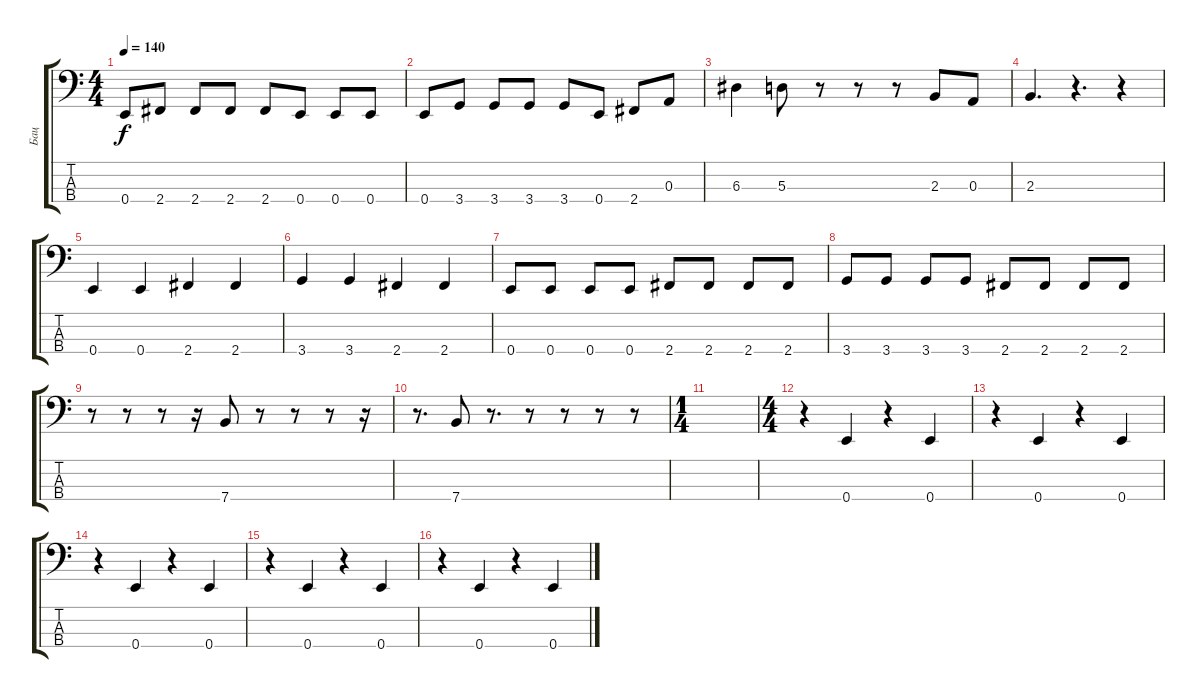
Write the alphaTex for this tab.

\track ("Бац" "Бац") {instrument electricbassfinger}
\staff {score tabs}
\tuning (G2 D2 A1 E1) {hide}
\ts (4 4)
\tempo 140
\clef f4
\ks c
0.4.8{dy f} 2.4.8 2.4.8 2.4.8 2.4.8 0.4.8 0.4.8 0.4.8 |
0.4.8 3.4.8 3.4.8 3.4.8 3.4.8 0.4.8 2.4.8 0.3.8 |
6.3.4 5.3.8 r.8 r.8 r.8 2.3.8 0.3.8 |
2.3.4{d} r.4{d} r.4 |
0.4.4 0.4.4 2.4.4 2.4.4 |
3.4.4 3.4.4 2.4.4 2.4.4 |
0.4.8 0.4.8 0.4.8 0.4.8 2.4.8 2.4.8 2.4.8 2.4.8 |
3.4.8 3.4.8 3.4.8 3.4.8 2.4.8 2.4.8 2.4.8 2.4.8 |
r.8 r.8 r.8 r.16 7.4.8 r.8 r.8 r.8 r.16 |
r.8{d} 7.4.8 r.8{d} r.8 r.8 r.8 r.8 |
\ts (1 4)
|
\ts (4 4)
r.4 0.4.4 r.4 0.4.4 |
r.4 0.4.4 r.4 0.4.4 |
r.4 0.4.4 r.4 0.4.4 |
r.4 0.4.4 r.4 0.4.4 |
r.4 0.4.4 r.4 0.4.4
